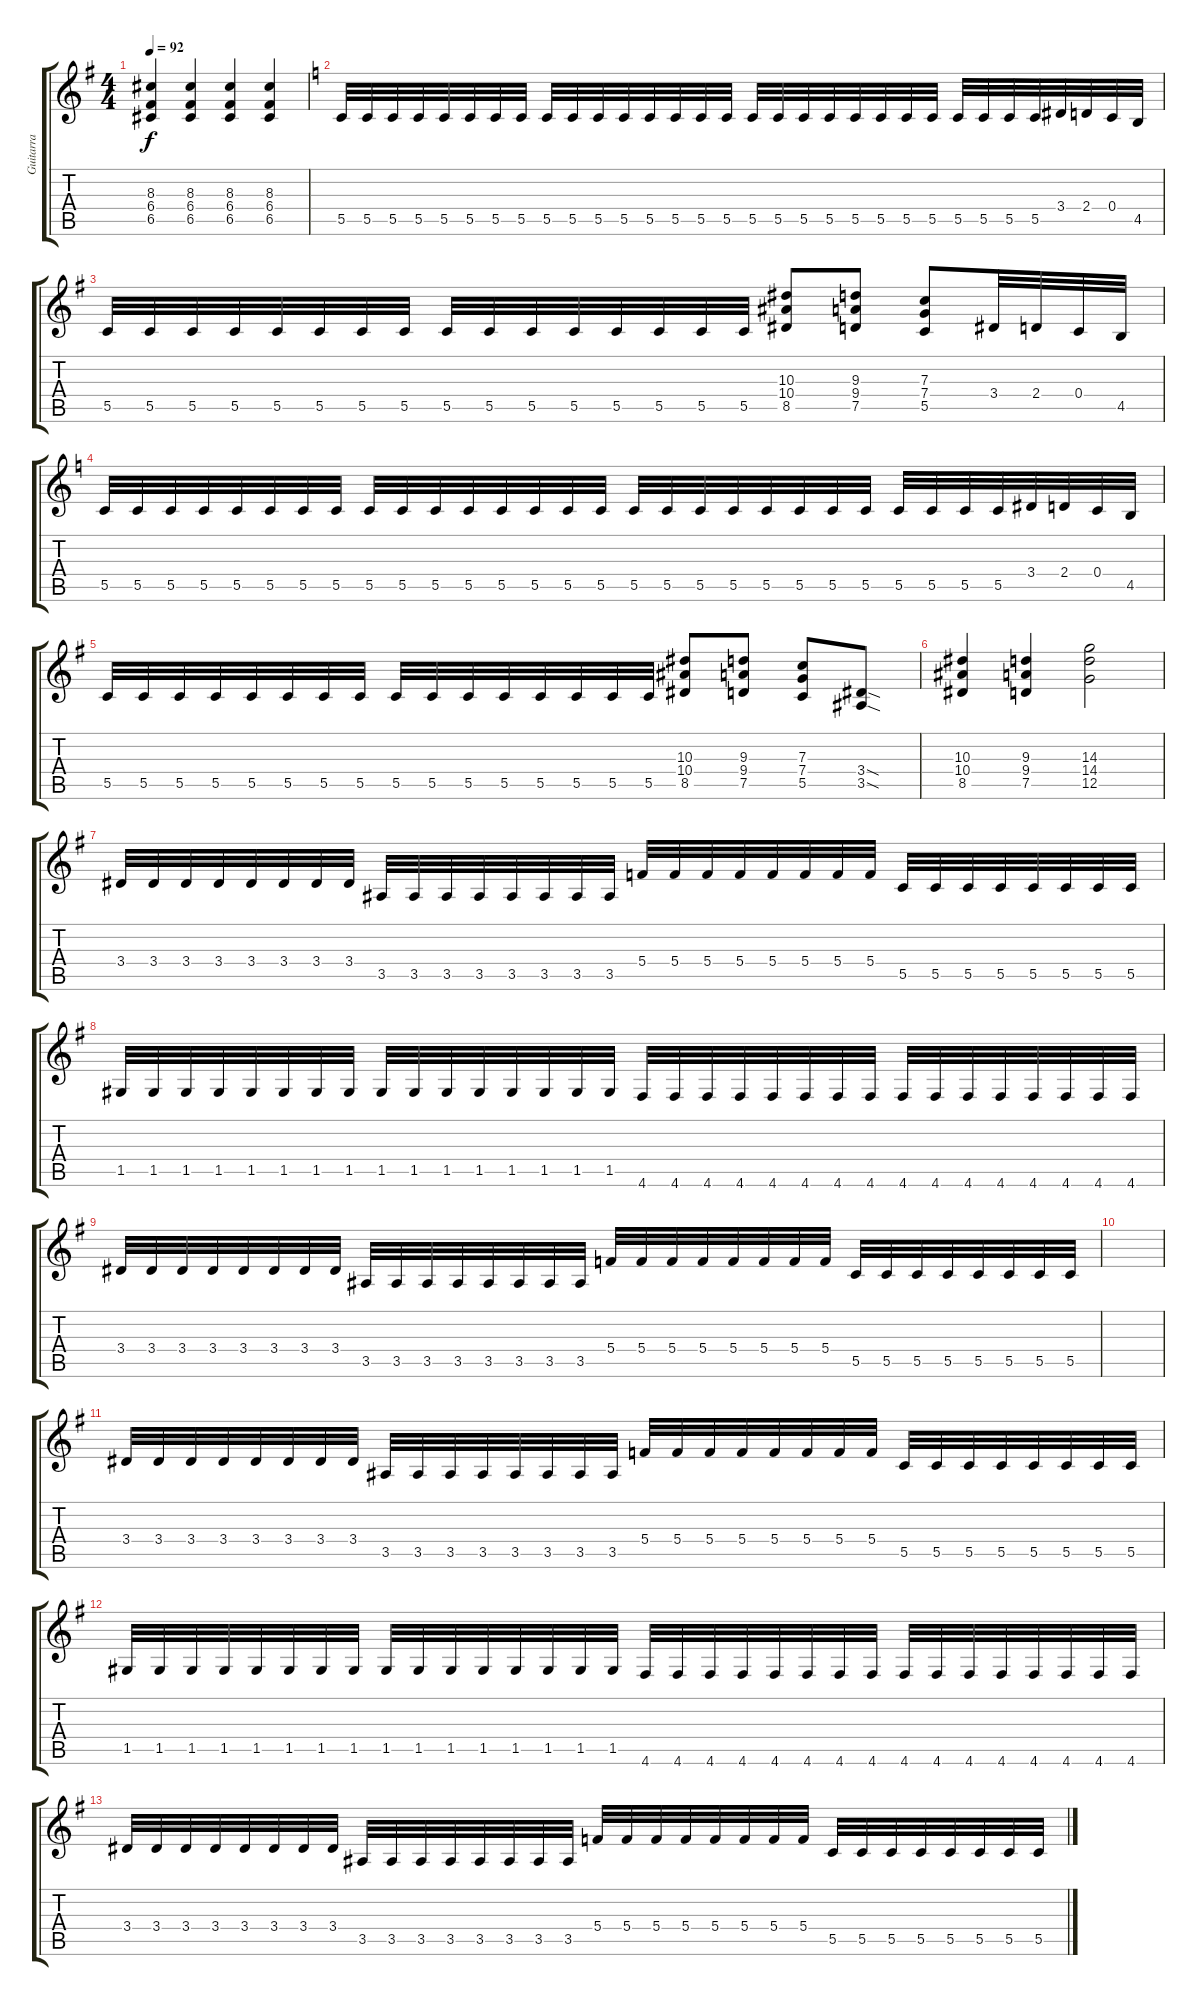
\track ("Guitarra" "Guitarra") {instrument overdrivenguitar}
\staff {score tabs}
\tuning (D4 A3 F3 C3 G2 D2) {hide}
\ts (4 4)
\tempo 92
\clef g2
\ks g
(8.3 6.4 6.5).4{dy f} (8.3 6.4 6.5).4 (8.3 6.4 6.5).4 (8.3 6.4 6.5).4 |
\ks c
5.5.32 5.5.32 5.5.32 5.5.32 5.5.32 5.5.32 5.5.32 5.5.32 5.5.32 5.5.32 5.5.32 5.5.32 5.5.32 5.5.32 5.5.32 5.5.32 5.5.32 5.5.32 5.5.32 5.5.32 5.5.32 5.5.32 5.5.32 5.5.32 5.5.32 5.5.32 5.5.32 5.5.32 3.4.32 2.4.32 0.4.32 4.5.32 |
\ks g
5.5.32 5.5.32 5.5.32 5.5.32 5.5.32 5.5.32 5.5.32 5.5.32 5.5.32 5.5.32 5.5.32 5.5.32 5.5.32 5.5.32 5.5.32 5.5.32 (10.3 10.4 8.5).8 (9.3 9.4 7.5).8 (7.3 7.4 5.5).8 3.4.32 2.4.32 0.4.32 4.5.32 |
\ks c
5.5.32 5.5.32 5.5.32 5.5.32 5.5.32 5.5.32 5.5.32 5.5.32 5.5.32 5.5.32 5.5.32 5.5.32 5.5.32 5.5.32 5.5.32 5.5.32 5.5.32 5.5.32 5.5.32 5.5.32 5.5.32 5.5.32 5.5.32 5.5.32 5.5.32 5.5.32 5.5.32 5.5.32 3.4.32 2.4.32 0.4.32 4.5.32 |
\ks g
5.5.32 5.5.32 5.5.32 5.5.32 5.5.32 5.5.32 5.5.32 5.5.32 5.5.32 5.5.32 5.5.32 5.5.32 5.5.32 5.5.32 5.5.32 5.5.32 (10.3 10.4 8.5).8 (9.3 9.4 7.5).8 (7.3 7.4 5.5).8 (3.4{sod} 3.5{sod}).8 |
(10.3 10.4 8.5).4 (9.3 9.4 7.5).4 (14.3 14.4 12.5).2 |
3.4.32 3.4.32 3.4.32 3.4.32 3.4.32 3.4.32 3.4.32 3.4.32 3.5.32 3.5.32 3.5.32 3.5.32 3.5.32 3.5.32 3.5.32 3.5.32 5.4.32 5.4.32 5.4.32 5.4.32 5.4.32 5.4.32 5.4.32 5.4.32 5.5.32 5.5.32 5.5.32 5.5.32 5.5.32 5.5.32 5.5.32 5.5.32 |
1.5.32 1.5.32 1.5.32 1.5.32 1.5.32 1.5.32 1.5.32 1.5.32 1.5.32 1.5.32 1.5.32 1.5.32 1.5.32 1.5.32 1.5.32 1.5.32 4.6.32 4.6.32 4.6.32 4.6.32 4.6.32 4.6.32 4.6.32 4.6.32 4.6.32 4.6.32 4.6.32 4.6.32 4.6.32 4.6.32 4.6.32 4.6.32 |
3.4.32 3.4.32 3.4.32 3.4.32 3.4.32 3.4.32 3.4.32 3.4.32 3.5.32 3.5.32 3.5.32 3.5.32 3.5.32 3.5.32 3.5.32 3.5.32 5.4.32 5.4.32 5.4.32 5.4.32 5.4.32 5.4.32 5.4.32 5.4.32 5.5.32 5.5.32 5.5.32 5.5.32 5.5.32 5.5.32 5.5.32 5.5.32 |
|
3.4.32 3.4.32 3.4.32 3.4.32 3.4.32 3.4.32 3.4.32 3.4.32 3.5.32 3.5.32 3.5.32 3.5.32 3.5.32 3.5.32 3.5.32 3.5.32 5.4.32 5.4.32 5.4.32 5.4.32 5.4.32 5.4.32 5.4.32 5.4.32 5.5.32 5.5.32 5.5.32 5.5.32 5.5.32 5.5.32 5.5.32 5.5.32 |
1.5.32 1.5.32 1.5.32 1.5.32 1.5.32 1.5.32 1.5.32 1.5.32 1.5.32 1.5.32 1.5.32 1.5.32 1.5.32 1.5.32 1.5.32 1.5.32 4.6.32 4.6.32 4.6.32 4.6.32 4.6.32 4.6.32 4.6.32 4.6.32 4.6.32 4.6.32 4.6.32 4.6.32 4.6.32 4.6.32 4.6.32 4.6.32 |
3.4.32 3.4.32 3.4.32 3.4.32 3.4.32 3.4.32 3.4.32 3.4.32 3.5.32 3.5.32 3.5.32 3.5.32 3.5.32 3.5.32 3.5.32 3.5.32 5.4.32 5.4.32 5.4.32 5.4.32 5.4.32 5.4.32 5.4.32 5.4.32 5.5.32 5.5.32 5.5.32 5.5.32 5.5.32 5.5.32 5.5.32 5.5.32
